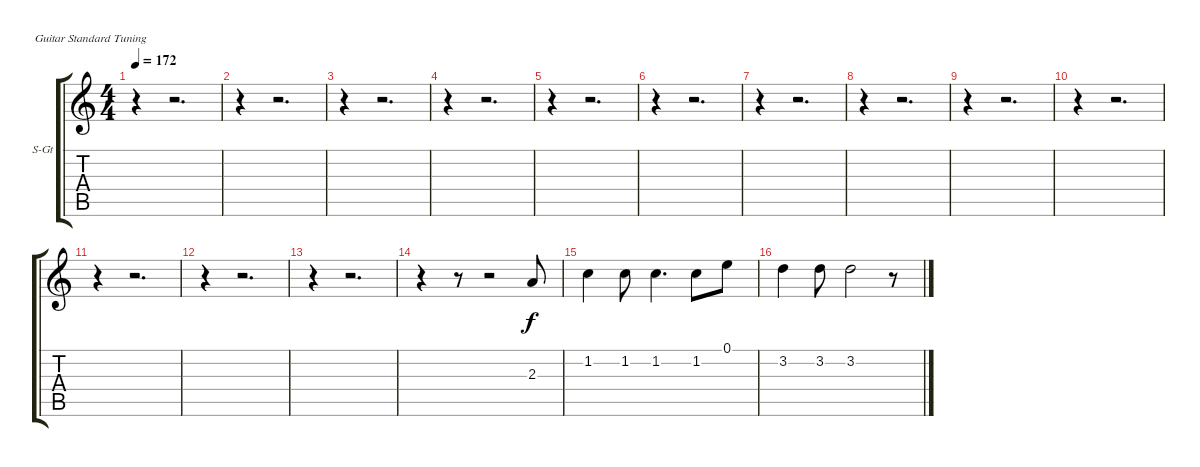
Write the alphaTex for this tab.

\bracketExtendMode groupsimilarinstruments
\firstSystemTrackNameOrientation horizontal
\otherSystemsTrackNameOrientation horizontal
\track ("Public" "S-Gt") {instrument lead8bassandlead}
\staff {score tabs}
\tuning (E4 B3 G3 D3 A2 E2)
\displaytranspose 12
\ts (4 4)
\tempo 172
\clef g2
\ks c
r.4{dy f} r.2{d} |
r.4 r.2{d} |
r.4 r.2{d} |
r.4 r.2{d} |
r.4 r.2{d} |
r.4 r.2{d} |
r.4 r.2{d} |
r.4 r.2{d} |
r.4 r.2{d} |
r.4 r.2{d} |
r.4 r.2{d} |
r.4 r.2{d} |
r.4 r.2{d} |
r.4 r.8 r.2 2.3.8 |
1.2.4 1.2.8 1.2.4{d} 1.2.8 0.1.8 |
3.2.4 3.2.8 3.2.2 r.8
